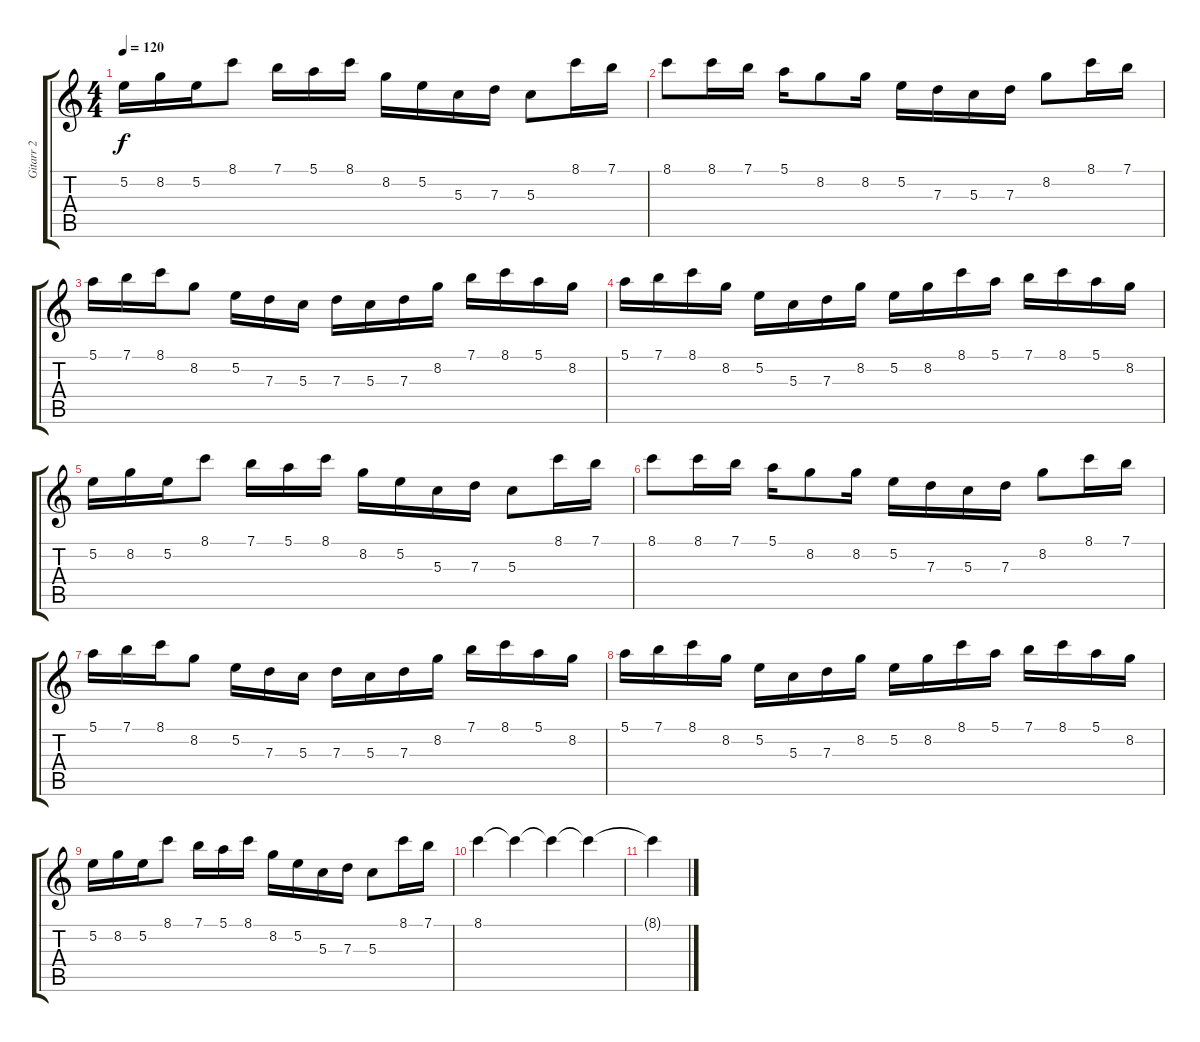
\track ("Gitarr 2" "Gitarr 2") {instrument acousticguitarsteel}
\staff {score tabs}
\tuning (E4 B3 G3 D3 A2 E2) {hide}
\ts (4 4)
\tempo 120
\clef g2
\ks c
5.2.16{dy f} 8.2.16 5.2.16 8.1.8 7.1.16 5.1.16 8.1.16 8.2.16 5.2.16 5.3.16 7.3.16 5.3.8 8.1.16 7.1.16 |
8.1.8{volume 13 instrument distortionguitar} 8.1.16 7.1.16 5.1.16 8.2.8 8.2.16 5.2.16 7.3.16 5.3.16 7.3.16 8.2.8 8.1.16 7.1.16 |
5.1.16 7.1.16 8.1.16 8.2.8 5.2.16 7.3.16 5.3.16 7.3.16 5.3.16 7.3.16 8.2.16 7.1.16 8.1.16 5.1.16 8.2.16 |
5.1.16 7.1.16 8.1.16 8.2.16 5.2.16 5.3.16 7.3.16 8.2.16 5.2.16 8.2.16 8.1.16 5.1.16 7.1.16 8.1.16 5.1.16 8.2.16 |
5.2.16 8.2.16 5.2.16 8.1.8 7.1.16 5.1.16 8.1.16 8.2.16 5.2.16 5.3.16 7.3.16 5.3.8 8.1.16 7.1.16 |
8.1.8{volume 13 instrument distortionguitar} 8.1.16 7.1.16 5.1.16 8.2.8 8.2.16 5.2.16 7.3.16 5.3.16 7.3.16 8.2.8 8.1.16 7.1.16 |
5.1.16 7.1.16 8.1.16 8.2.8 5.2.16 7.3.16 5.3.16 7.3.16 5.3.16 7.3.16 8.2.16 7.1.16 8.1.16 5.1.16 8.2.16 |
5.1.16 7.1.16 8.1.16 8.2.16 5.2.16 5.3.16 7.3.16 8.2.16 5.2.16 8.2.16 8.1.16 5.1.16 7.1.16 8.1.16 5.1.16 8.2.16 |
5.2.16 8.2.16 5.2.16 8.1.8 7.1.16 5.1.16 8.1.16 8.2.16 5.2.16 5.3.16 7.3.16 5.3.8 8.1.16 7.1.16 |
8.1.4{instrument acousticguitarsteel} 8.1{t}.4 8.1{t}.4 8.1{t}.4 |
8.1{t}.4
